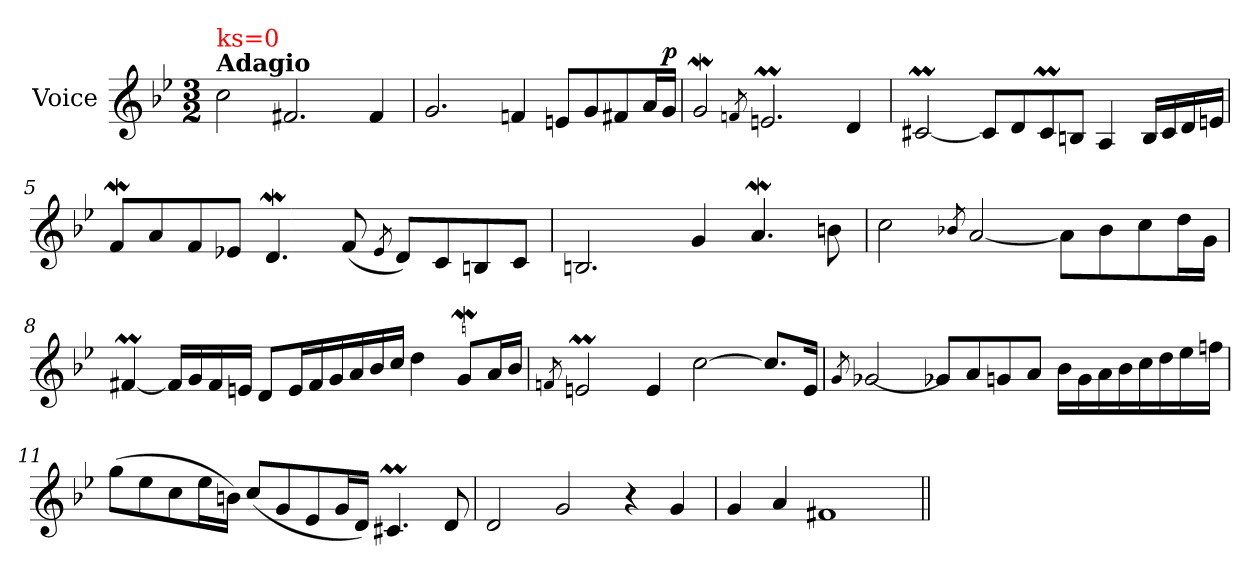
**kern	**dynam
*part1	*part1
*staff1	*staff1
*I"Voice	*
*I'V	*
*clefG2	*
*k[b-e-]	*
*M3/2	*
=1	=1
!LO:TX:a:B:t=Adagio	!
!LO:TX:a:color=#FF0000:t=ks=0	!
2cc\	.
2.f#X/	.
4f#/	.
=2	=2
2.g/	.
4fn/	.
8en/L	.
8g/	.
8f#X/	.
16a/L	.
!	!LO:DY:a
16g/JJ	p
=3	=3
2gW/	.
8qfn/	.
2.enm/	.
4d/	.
=4	=4
[2c#Xm/	.
8c#/L]	.
8d/	.
8c#m/	.
8Bn/J	.
4A/	.
16B/LL	.
16c#/	.
16d/	.
16en/JJ	.
!!LO:LB:g=z
=5	=5
8fW/L	.
8a/	.
8f/	.
8e-X/J	.
4.dW/	.
(>8f/	.
8qe-/	.
8d/L)	.
8c/	.
8Bn/	.
8c/J	.
=6	=6
2.Bn/	.
4g/	.
4.aW/	.
8bn\	.
=7	=7
2cc\	.
8qb-X/	.
[2a/	.
8a\L]	.
8b-\	.
8cc\	.
16dd\L	.
16g\JJ	.
!!LO:LB:g=z
=8	=8
[4f#Xm/	.
16f#/LL]	.
16g/	.
16f#/	.
16en/JJ	.
8d/L	.
16e/L	.
16f#/	.
16g/	.
16a/	.
16b-/	.
16cc/JJ	.
4dd\	.
8gW/L	.
16a/L	.
16b-/JJ	.
=9	=9
8qfn/	.
2enm/	.
4e/	.
[2cc\	.
8.cc/L]	.
16e/Jk	.
=10	=10
8qg/	.
[2g-Xi/	.
8g-Xi/L]	.
8a/	.
8g/	.
8a/J	.
16b-\LL	.
16g\	.
16a\	.
16b-\	.
16cc\	.
16dd\	.
16ee-\	.
16ffn\JJ	.
!!LO:LB:g=z
=11	=11
(>8gg\L	.
8ee-\	.
8cc\	.
16ee-\L	.
16bn\JJ)	.
(<8cc/L	.
8g/	.
8e-/	.
16g/L	.
16d/JJ)	.
4.c#Xm/	.
8d/	.
=12	=12
2d/	.
2g/	.
4r	.
4g/	.
=13	=13
4g/	.
4a/	.
1f#X	.
=||	=||
*-	*-
